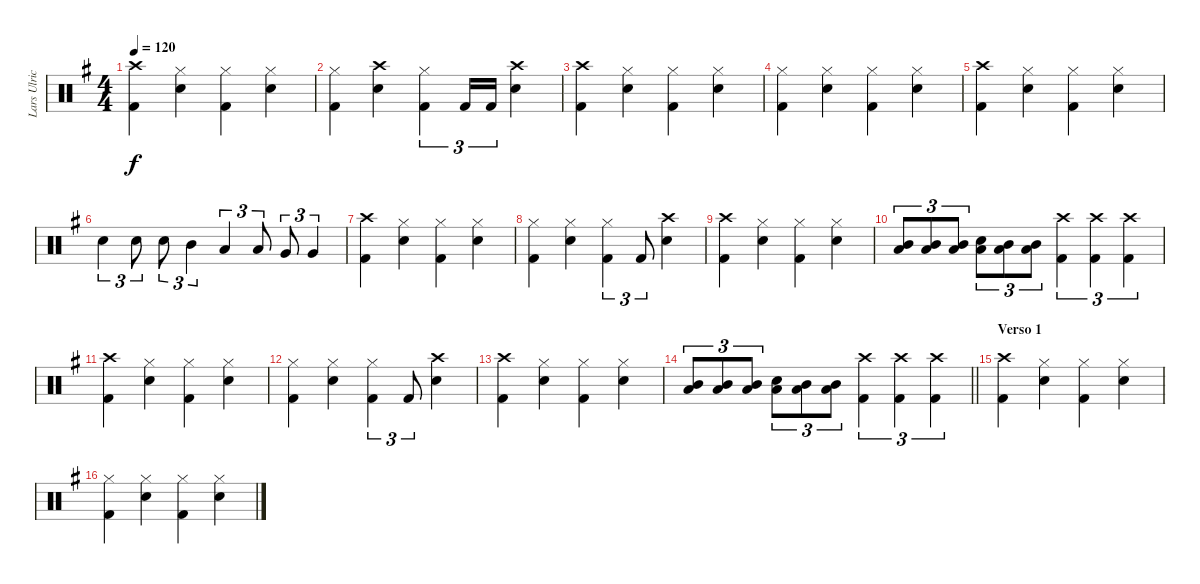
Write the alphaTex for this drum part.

\track ("Lars Ulrich" "Lars Ulric") {instrument percussion}
\staff {score}
\articulation defaults
\ts (4 4)
\tempo 120
\clef neutral
\ks g
("Crash high (hit)" "Kick (hit) 2").4{dy f} ("Hi-Hat (closed)" "Snare (hit) 2").4 ("Hi-Hat (closed)" "Kick (hit) 2").4 ("Hi-Hat (closed)" "Snare (hit) 2").4 |
("Hi-Hat (closed)" "Kick (hit) 2").4 ("Crash high (hit)" "Snare (hit) 2").4 ("Hi-Hat (closed)" "Kick (hit) 2").4{tu (3 2)} "Kick (hit) 2".16{tu (3 2)} "Kick (hit) 2".16{tu (3 2)} ("Crash high (hit)" "Snare (hit) 2").4 |
("Crash high (hit)" "Kick (hit) 2").4 ("Hi-Hat (closed)" "Snare (hit) 2").4 ("Hi-Hat (closed)" "Kick (hit) 2").4 ("Hi-Hat (closed)" "Snare (hit) 2").4 |
("Hi-Hat (closed)" "Kick (hit) 2").4 ("Hi-Hat (closed)" "Snare (hit) 2").4 ("Hi-Hat (closed)" "Kick (hit) 2").4 ("Hi-Hat (closed)" "Snare (hit) 2").4 |
("Crash high (hit)" "Kick (hit) 2").4 ("Hi-Hat (closed)" "Snare (hit) 2").4 ("Hi-Hat (closed)" "Kick (hit) 2").4 ("Hi-Hat (closed)" "Snare (hit) 2").4 |
"Snare (hit) 2".4{tu (3 2)} "Snare (hit) 2".8{tu (3 2)} "Snare (hit) 2".8{tu (3 2)} "Mid Tom (hit)".4{tu (3 2)} "Low Tom (hit)".4{tu (3 2)} "Low Tom (hit)".8{tu (3 2)} "Very Low Tom (hit)".8{tu (3 2)} "Very Low Tom (hit)".4{tu (3 2)} |
("Crash high (hit)" "Kick (hit) 2").4 ("Hi-Hat (closed)" "Snare (hit) 2").4 ("Hi-Hat (closed)" "Kick (hit) 2").4 ("Hi-Hat (closed)" "Snare (hit) 2").4 |
("Hi-Hat (closed)" "Kick (hit) 2").4 ("Hi-Hat (closed)" "Snare (hit) 2").4 ("Hi-Hat (closed)" "Kick (hit) 2").4{tu (3 2)} "Kick (hit) 2".8{tu (3 2)} ("Crash high (hit)" "Snare (hit) 2").4 |
("Crash high (hit)" "Kick (hit) 2").4 ("Hi-Hat (closed)" "Snare (hit) 2").4 ("Hi-Hat (closed)" "Kick (hit) 2").4 ("Hi-Hat (closed)" "Snare (hit) 2").4 |
("Low Tom (hit)" "Mid Tom (hit)").8{tu (3 2)} ("Low Tom (hit)" "Mid Tom (hit)").8{tu (3 2)} ("Low Tom (hit)" "Mid Tom (hit)").8{tu (3 2)} ("Low Tom (hit)" "Snare (hit) 2").8{tu (3 2)} ("Low Tom (hit)" "Mid Tom (hit)").8{tu (3 2)} ("Low Tom (hit)" "Mid Tom (hit)").8{tu (3 2)} ("Crash high (hit)" "Kick (hit) 2").4{tu (3 2)} ("Crash high (hit)" "Kick (hit) 2").4{tu (3 2)} ("Crash high (hit)" "Kick (hit) 2").4{tu (3 2)} |
("Crash high (hit)" "Kick (hit) 2").4 ("Hi-Hat (closed)" "Snare (hit) 2").4 ("Hi-Hat (closed)" "Kick (hit) 2").4 ("Hi-Hat (closed)" "Snare (hit) 2").4 |
("Hi-Hat (closed)" "Kick (hit) 2").4 ("Hi-Hat (closed)" "Snare (hit) 2").4 ("Hi-Hat (closed)" "Kick (hit) 2").4{tu (3 2)} "Kick (hit) 2".8{tu (3 2)} ("Crash high (hit)" "Snare (hit) 2").4 |
("Crash high (hit)" "Kick (hit) 2").4 ("Hi-Hat (closed)" "Snare (hit) 2").4 ("Hi-Hat (closed)" "Kick (hit) 2").4 ("Hi-Hat (closed)" "Snare (hit) 2").4 |
\barLineRight lightlight
("Low Tom (hit)" "Mid Tom (hit)").8{tu (3 2)} ("Low Tom (hit)" "Mid Tom (hit)").8{tu (3 2)} ("Low Tom (hit)" "Mid Tom (hit)").8{tu (3 2)} ("Low Tom (hit)" "Snare (hit) 2").8{tu (3 2)} ("Low Tom (hit)" "Mid Tom (hit)").8{tu (3 2)} ("Low Tom (hit)" "Mid Tom (hit)").8{tu (3 2)} ("Crash high (hit)" "Kick (hit) 2").4{tu (3 2)} ("Crash high (hit)" "Kick (hit) 2").4{tu (3 2)} ("Crash high (hit)" "Kick (hit) 2").4{tu (3 2)} |
\section ("" "Verso 1")
("Crash high (hit)" "Kick (hit) 2").4 ("Hi-Hat (closed)" "Snare (hit) 2").4 ("Hi-Hat (closed)" "Kick (hit) 2").4 ("Hi-Hat (closed)" "Snare (hit) 2").4 |
("Hi-Hat (closed)" "Kick (hit) 2").4 ("Hi-Hat (closed)" "Snare (hit) 2").4 ("Hi-Hat (closed)" "Kick (hit) 2").4 ("Hi-Hat (closed)" "Snare (hit) 2").4
